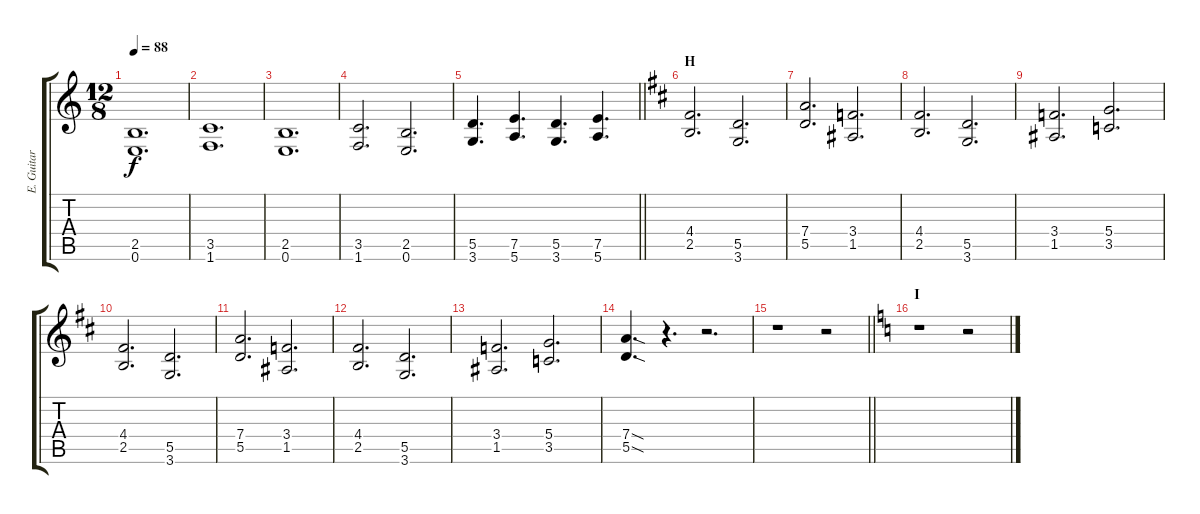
\track ("E. Guitar" "E. Guitar") {instrument overdrivenguitar}
\staff {score tabs}
\tuning (E4 B3 G3 D3 A2 E2) {hide}
\ts (12 8)
\tempo 88
\clef g2
\ks c
(2.5 0.6).1{d dy f} |
(3.5 1.6).1{d} |
(2.5 0.6).1{d} |
(3.5 1.6).2{d} (2.5 0.6).2{d} |
\barLineRight lightlight
(5.5 3.6).4{d} (7.5 5.6).4{d} (5.5 3.6).4{d} (7.5 5.6).4{d} |
\section ("" "H")
\ks d
(4.4 2.5).2{d} (5.5 3.6).2{d} |
(7.4 5.5).2{d} (3.4 1.5).2{d} |
(4.4 2.5).2{d} (5.5 3.6).2{d} |
(3.4 1.5).2{d} (5.4 3.5).2{d} |
(4.4 2.5).2{d} (5.5 3.6).2{d} |
(7.4 5.5).2{d} (3.4 1.5).2{d} |
(4.4 2.5).2{d} (5.5 3.6).2{d} |
(3.4 1.5).2{d} (5.4 3.5).2{d} |
(7.4{sod} 5.5{sod}).4{d} r.4{d} r.2{d} |
\barLineRight lightlight
r.1 r.2 |
\section ("" "I")
\ks c
r.1 r.2
